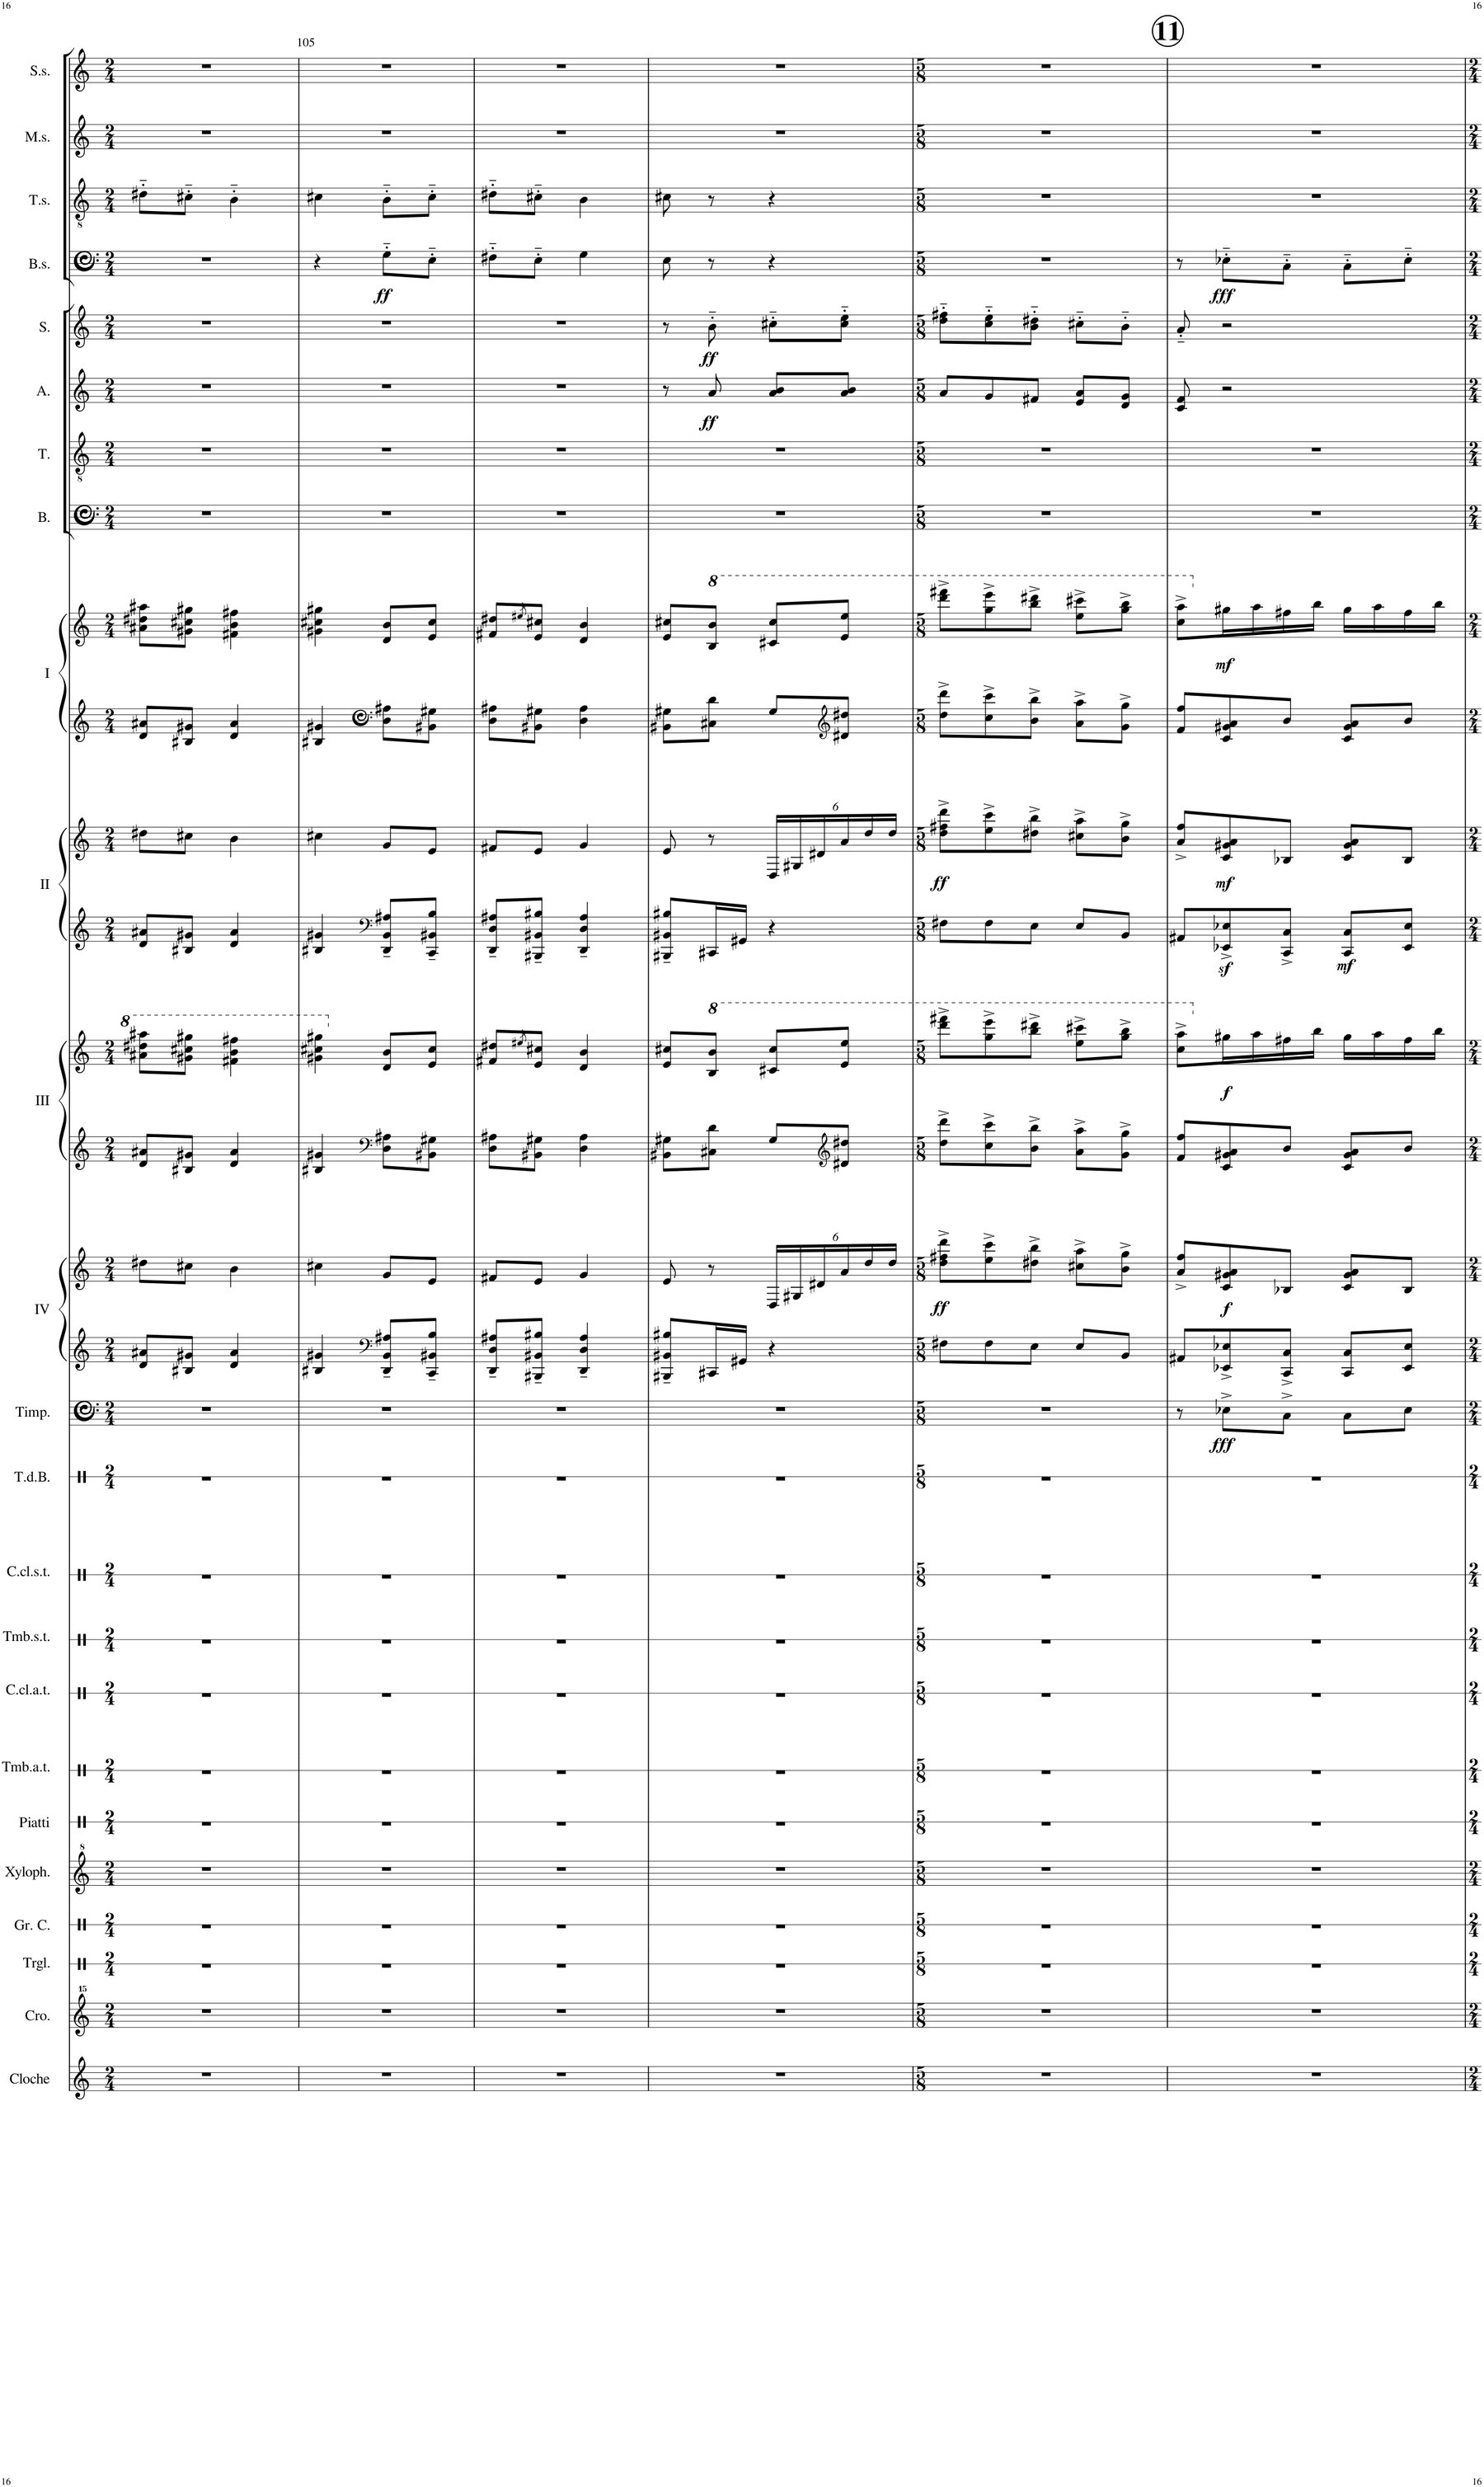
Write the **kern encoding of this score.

**kern	**kern	**kern	**kern	**kern	**kern	**kern	**kern	**kern	**kern	**kern	**kern	**dynam	**kern	**kern	**dynam	**kern	**kern	**dynam	**kern	**kern	**dynam	**kern	**kern	**dynam	**kern	**kern	**kern	**dynam	**kern	**dynam	**kern	**dynam	**kern	**kern	**kern
*part24	*part23	*part22	*part21	*part20	*part19	*part18	*part17	*part16	*part15	*part14	*part13	*part13	*part12	*part12	*part12	*part11	*part11	*part11	*part10	*part10	*part10	*part9	*part9	*part9	*part8	*part7	*part6	*part6	*part5	*part5	*part4	*part4	*part3	*part2	*part1
*staff28	*staff27	*staff26	*staff25	*staff24	*staff23	*staff22	*staff21	*staff20	*staff19	*staff18	*staff17	*staff17	*staff16	*staff15	*staff15/16	*staff14	*staff13	*staff13/14	*staff12	*staff11	*staff11/12	*staff10	*staff9	*staff9/10	*staff8	*staff7	*staff6	*staff6	*staff5	*staff5	*staff4	*staff4	*staff3	*staff2	*staff1
*I"Cloche	*I"Crotales	*I"Triangle	*I"Grosse Caisse	*I"Xylophone	*I"Piatti	*I"Tambour a Timbre	*I"Caisse Claire a Timbre	*I"Tambour sans Timbre	*I"Caisse Claire sans Timbre	*I"Tambour de Basque	*I"Timpani	*	*I"Piano IV	*	*	*I"Piano III	*	*	*I"Piano II	*	*	*I"Piano I	*	*	*I"Bass.	*I"Tenori	*I"Alto	*	*I"Soprano	*	*I"Bass Solo	*	*I"Tenor Solo	*I"Mezzo Soprano Solo	*I"Soprano Solo
*I'Cloche	*I'Cro.	*I'Trgl.	*I'Gr. C.	*I'Xyloph.	*I'Piatti	*I'Tmb.a.t.	*I'C.cl.a.t.	*I'Tmb.s.t.	*I'C.cl.s.t.	*I'T.d.B.	*I'Timp.	*	*I'IV	*	*	*I'III	*	*	*I'II	*	*	*I'I	*	*	*I'B.	*I'T.	*I'A.	*	*I'S.	*	*I'B.s.	*	*I'T.s.	*I'M.s.	*I'S.s.
!!LO:PB:g=z
*clefG2	*clefG^^2	*clefX	*clefX	*clefG^2	*clefX	*clefX	*clefX	*clefX	*clefX	*clefX	*clefF4	*	*clefG2	*clefG2	*	*clefG2	*clefG2	*	*clefG2	*clefG2	*	*clefG2	*clefG2	*	*clefF4	*clefGv2	*clefG2	*	*clefG2	*	*clefF4	*	*clefGv2	*clefG2	*clefG2
*	*	*	*	*	*	*	*	*	*	*	*	*	*	*	*	*	*	*	*	*	*	*	*	*	*ITrd12c21	*ITrd8c14	*ITrd5c9	*	*ITrd1c2	*	*	*	*ITrd7c12	*ITrd1c2	*
*k[]	*k[]	*k[]	*k[]	*k[]	*k[]	*k[]	*k[]	*k[]	*k[]	*k[]	*k[]	*	*k[]	*k[]	*	*k[]	*k[]	*	*k[]	*k[]	*	*k[]	*k[]	*	*k[]	*k[]	*k[]	*	*k[]	*	*k[]	*	*k[]	*k[]	*k[]
*M2/4	*M2/4	*M2/4	*M2/4	*M2/4	*M2/4	*M2/4	*M2/4	*M2/4	*M2/4	*M2/4	*M2/4	*	*M2/4	*M2/4	*	*M2/4	*M2/4	*	*M2/4	*M2/4	*	*M2/4	*M2/4	*	*M2/4	*M2/4	*M2/4	*	*M2/4	*	*M2/4	*	*M2/4	*M2/4	*M2/4
=104	=104	=104	=104	=104	=104	=104	=104	=104	=104	=104	=104	=104	=104	=104	=104	=104	=104	=104	=104	=104	=104	=104	=104	=104	=104	=104	=104	=104	=104	=104	=104	=104	=104	=104	=104
2r	2r	2r	2r	2r	2r	2r	2r	2r	2r	2r	2r	.	8d/ 8a#X/L	8dd#X\L	.	8d/ 8a#X/L	8aa#X\ 8ddd#X\ 8aaa#X\L	.	8d/ 8a#X/L	8dd#X\L	.	8d/ 8a#X/L	8a#X\ 8dd#X\ 8aa#X\L	.	2r	2r	2r	.	2r	.	2r	.	8d#X'~\L	2r	2r
.	.	.	.	.	.	.	.	.	.	.	.	.	8B#X/ 8g#X/J	8cc#X\J	.	8B#X/ 8g#X/J	8gg#X\ 8ccc#X\ 8ggg#X\J	.	8B#X/ 8g#X/J	8cc#X\J	.	8B#X/ 8g#X/J	8g#X\ 8cc#X\ 8gg#X\J	.	.	.	.	.	.	.	.	.	8c#X'~\J	.	.
.	.	.	.	.	.	.	.	.	.	.	.	.	4d/ 4a#/	4b\	.	4d/ 4a#/	4ff#X\ 4bb\ 4fff#X\	.	4d/ 4a#/	4b\	.	4d/ 4a#/	4f#X\ 4b\ 4ff#X\	.	.	.	.	.	.	.	.	.	4B'~\	.	.
=105	=105	=105	=105	=105	=105	=105	=105	=105	=105	=105	=105	=105	=105	=105	=105	=105	=105	=105	=105	=105	=105	=105	=105	=105	=105	=105	=105	=105	=105	=105	=105	=105	=105	=105	=105
2r	2r	2r	2r	2r	2r	2r	2r	2r	2r	2r	2r	.	4B#X/ 4g#X/	4cc#X\	.	4B#X/ 4g#X/	4gg#X\ 4ccc#X\ 4ggg#X\	.	4B#X/ 4g#X/	4cc#X\	.	4B#X/ 4g#X/	4g#X\ 4cc#X\ 4gg#X\	.	2r	2r	2r	.	2r	.	4r	.	4c#X\	2r	2r
*	*	*	*	*	*	*	*	*	*	*	*	*	*clefF4	*	*	*clefF4	*	*	*clefF4	*	*	*clefF4	*	*	*	*	*	*	*	*	*	*	*	*	*
!	!	!	!	!	!	!	!	!	!	!	!	!	!	!	!	!	!	!	!	!	!	!	!	!	!	!	!	!	!	!	!	!LO:DY:b	!	!	!
.	.	.	.	.	.	.	.	.	.	.	.	.	8DD/~ 8BB/~ 8A#X/~L	8g/L	.	8D\ 8A#X\L	8d/ 8b/L	.	8DD/~ 8BB/~ 8A#X/~L	8g/L	.	8D\ 8A#X\L	8d/ 8b/L	.	.	.	.	.	.	.	8G'~\L	ff	8B'~\L	.	.
.	.	.	.	.	.	.	.	.	.	.	.	.	8CC/~ 8BB#X/~ 8B#/~J	8e/J	.	8BB#X\ 8G#X\J	8e/ 8cc#/J	.	8CC/~ 8BB#X/~ 8B#/~J	8e/J	.	8BB#X\ 8G#X\J	8e/ 8cc#/J	.	.	.	.	.	.	.	8E'~\J	.	8c#'~\J	.	.
=106	=106	=106	=106	=106	=106	=106	=106	=106	=106	=106	=106	=106	=106	=106	=106	=106	=106	=106	=106	=106	=106	=106	=106	=106	=106	=106	=106	=106	=106	=106	=106	=106	=106	=106	=106
2r	2r	2r	2r	2r	2r	2r	2r	2r	2r	2r	2r	.	8DD/~ 8D/~ 8A#X/~L	8f#X/L	.	8D\ 8A#X\L	8f#X/ 8dd#X/L	.	8DD/~ 8D/~ 8A#X/~L	8f#X/L	.	8D\ 8A#X\L	8f#X/ 8dd#X/L	.	2r	2r	2r	.	2r	.	8F#X'~\L	.	8d#X'~\L	2r	2r
.	.	.	.	.	.	.	.	.	.	.	.	.	.	.	.	.	8qee#X/	.	.	.	.	.	8qee#X/	.	.	.	.	.	.	.	.	.	.	.	.
.	.	.	.	.	.	.	.	.	.	.	.	.	8BBB#X/~ 8BB#X/~ 8B#X/~J	8e/J	.	8BB#X\ 8G#X\J	8e/ 8cc#X/J	.	8BBB#X/~ 8BB#X/~ 8B#X/~J	8e/J	.	8BB#X\ 8G#X\J	8e/ 8cc#X/J	.	.	.	.	.	.	.	8E'~\J	.	8c#X'~\J	.	.
.	.	.	.	.	.	.	.	.	.	.	.	.	4DD/~ 4D/~ 4A#/~	4g/	.	4D\ 4A#\	4d/ 4b/	.	4DD/~ 4D/~ 4A#/~	4g/	.	4D\ 4A#\	4d/ 4b/	.	.	.	.	.	.	.	4G\	.	4B\	.	.
=107	=107	=107	=107	=107	=107	=107	=107	=107	=107	=107	=107	=107	=107	=107	=107	=107	=107	=107	=107	=107	=107	=107	=107	=107	=107	=107	=107	=107	=107	=107	=107	=107	=107	=107	=107
2r	2r	2r	2r	2r	2r	2r	2r	2r	2r	2r	2r	.	8BBB#X/~ 8BB#X/~ 8B#X/~L	8e/	.	8BB#X\ 8G#X\L	8e/ 8cc#X/L	.	8BBB#X/~ 8BB#X/~ 8B#X/~L	8e/	.	8BB#X\ 8G#X\L	8e/ 8cc#X/L	.	2r	2r	8r	.	8r	.	8E\	.	8c#X\	2r	2r
*	*	*	*	*	*	*	*	*	*	*	*	*	*	*	*	*	*8va	*	*	*	*	*	*	*	*	*	*	*	*	*	*	*	*	*	*
*	*	*	*	*	*	*	*	*	*	*	*	*	*	*	*	*	*	*	*	*	*	*	*8va	*	*	*	*	*	*	*	*	*	*	*	*
!	!	!	!	!	!	!	!	!	!	!	!	!	!	!	!	!	!	!	!	!	!	!	!	!	!	!	!	!LO:DY:b	!	!LO:DY:b	!	!	!	!	!
.	.	.	.	.	.	.	.	.	.	.	.	.	16CC#X/L	8r	.	8C#X\ 8d\J	8b/ 8bb/J	.	16CC#X/L	8r	.	8C#X\ 8d\J	8b/ 8bb/J	.	.	.	8a/	ff	8b'~\	ff	8r	.	8r	.	.
.	.	.	.	.	.	.	.	.	.	.	.	.	16GG#X/JJ	.	.	.	.	.	16GG#X/JJ	.	.	.	.	.	.	.	.	.	.	.	.	.	.	.	.
*	*	*	*	*	*	*	*	*	*	*	*	*	*	*Xbrackettup	*	*	*	*	*	*Xbrackettup	*	*	*	*	*	*	*	*	*	*	*	*	*	*	*
.	.	.	.	.	.	.	.	.	.	.	.	.	4r	24D/LL	.	8G#/L	8cc#X/ 8ccc#/L	.	4r	24D/LL	.	8G#/L	8cc#X/ 8ccc#/L	.	.	.	8a/ 8b/L	.	8cc#X'~\L	.	4r	.	4r	.	.
.	.	.	.	.	.	.	.	.	.	.	.	.	.	24G#X/	.	.	.	.	.	24G#X/	.	.	.	.	.	.	.	.	.	.	.	.	.	.	.
.	.	.	.	.	.	.	.	.	.	.	.	.	.	24d#X/	.	.	.	.	.	24d#X/	.	.	.	.	.	.	.	.	.	.	.	.	.	.	.
*	*	*	*	*	*	*	*	*	*	*	*	*	*	*	*	*clefG2	*	*	*	*	*	*clefG2	*	*	*	*	*	*	*	*	*	*	*	*	*
.	.	.	.	.	.	.	.	.	.	.	.	.	.	24a/	.	8d#X/ 8dd#X/J	8ee/ 8eee/J	.	.	24a/	.	8d#X/ 8dd#X/J	8ee/ 8eee/J	.	.	.	8a/ 8b/J	.	8cc#\'~ 8ee\'~J	.	.	.	.	.	.
.	.	.	.	.	.	.	.	.	.	.	.	.	.	24dd/	.	.	.	.	.	24dd/	.	.	.	.	.	.	.	.	.	.	.	.	.	.	.
.	.	.	.	.	.	.	.	.	.	.	.	.	.	24dd/JJ	.	.	.	.	.	24dd/JJ	.	.	.	.	.	.	.	.	.	.	.	.	.	.	.
=108	=108	=108	=108	=108	=108	=108	=108	=108	=108	=108	=108	=108	=108	=108	=108	=108	=108	=108	=108	=108	=108	=108	=108	=108	=108	=108	=108	=108	=108	=108	=108	=108	=108	=108	=108
*M5/8	*M5/8	*M5/8	*M5/8	*M5/8	*M5/8	*M5/8	*M5/8	*M5/8	*M5/8	*M5/8	*M5/8	*	*M5/8	*M5/8	*	*M5/8	*M5/8	*	*M5/8	*M5/8	*	*M5/8	*M5/8	*	*M5/8	*M5/8	*M5/8	*	*M5/8	*	*M5/8	*	*M5/8	*M5/8	*M5/8
!	!	!	!	!	!	!	!	!	!	!	!	!	!	!	!LO:DY:b	!	!	!	!	!	!LO:DY:b	!	!	!	!	!	!	!	!	!	!	!	!	!	!
8%5r	8%5r	8%5r	8%5r	8%5r	8%5r	8%5r	8%5r	8%5r	8%5r	8%5r	8%5r	.	8F#X\L	8dd\^ 8ff#X\^ 8ddd\^L	ff	8dd\^ 8ddd\^L	8dddd\^ 8ffff#X\^L	.	8F#X\L	8dd\^ 8ff#X\^ 8ddd\^L	ff	8dd\^ 8ddd\^L	8dddd\^ 8ffff#X\^L	.	8%5r	8%5r	8a/L	.	8dd\'~ 8ff#X\'~L	.	8%5r	.	8%5r	8%5r	8%5r
.	.	.	.	.	.	.	.	.	.	.	.	.	8F#\	8ee\^ 8ccc\^	.	8cc\^ 8ccc\^	8ggg\^ 8eeee\^	.	8F#\	8ee\^ 8ccc\^	.	8cc\^ 8ccc\^	8ggg\^ 8eeee\^	.	.	.	8g/	.	8cc\'~ 8ee\'~	.	.	.	.	.	.
.	.	.	.	.	.	.	.	.	.	.	.	.	8E\J	8dd#X\^ 8bb\^J	.	8b\^ 8bb\^J	8bbb\^ 8dddd#X\^J	.	8E\J	8dd#X\^ 8bb\^J	.	8b\^ 8bb\^J	8bbb\^ 8dddd#X\^J	.	.	.	8f#X/J	.	8b\'~ 8dd#X\'~J	.	.	.	.	.	.
.	.	.	.	.	.	.	.	.	.	.	.	.	8E/L	8cc#X\^ 8aa\^L	.	8a\^ 8aa\^L	8eee\^ 8cccc#X\^L	.	8E/L	8cc#X\^ 8aa\^L	.	8a\^ 8aa\^L	8eee\^ 8cccc#X\^L	.	.	.	8e/ 8a/L	.	8cc#X'~\L	.	.	.	.	.	.
.	.	.	.	.	.	.	.	.	.	.	.	.	8BB/J	8b\^ 8gg\^J	.	8g\^ 8gg\^J	8ggg\^ 8bbb\^J	.	8BB/J	8b\^ 8gg\^J	.	8g\^ 8gg\^J	8ggg\^ 8bbb\^J	.	.	.	8d/ 8g/J	.	8b'~\J	.	.	.	.	.	.
!!LO:REH:place=s1:a:B:cj:enc=circle:fs=22:t=11
=109	=109	=109	=109	=109	=109	=109	=109	=109	=109	=109	=109	=109	=109	=109	=109	=109	=109	=109	=109	=109	=109	=109	=109	=109	=109	=109	=109	=109	=109	=109	=109	=109	=109	=109	=109
8%5r	8%5r	8%5r	8%5r	8%5r	8%5r	8%5r	8%5r	8%5r	8%5r	8%5r	8r	.	8AA#X/L	8a/^ 8ff/^L	.	8f/ 8ff/L	8ccc\^ 8aaa\^L	.	8AA#X/L	8a/^ 8ff/^L	.	8f/ 8ff/L	8ccc\^ 8aaa\^L	.	8%5r	8%5r	8c/ 8f/	.	8a'~/	.	8r	.	8%5r	8%5r	8%5r
*	*	*	*	*	*	*	*	*	*	*	*	*	*	*	*	*	*X8va	*	*	*	*	*	*	*	*	*	*	*	*	*	*	*	*	*	*
*	*	*	*	*	*	*	*	*	*	*	*	*	*	*	*	*	*	*	*	*	*	*	*X8va	*	*	*	*	*	*	*	*	*	*	*	*
!	!	!	!	!	!	!	!	!	!	!	!	!LO:DY:b	!	!	!LO:DY:b	!	!	!LO:DY:b	!	!	!LO:DY:b	!	!	!LO:DY:b	!	!	!	!	!	!	!	!LO:DY:b	!	!	!
.	.	.	.	.	.	.	.	.	.	.	8E-X^\L	fff	8EE-X/^ 8E-X/^	8c/ 8g#X/ 8a/	f	8c/ 8g#X/ 8a/	16gg#X\L	f	8EE-X/z<^ 8E-X/z<^	8c/ 8g#X/ 8a/	mf	8c/ 8g#X/ 8a/	16gg#X\L	mf	.	.	2r	.	2r	.	8E-X'~\L	fff	.	.	.
.	.	.	.	.	.	.	.	.	.	.	.	.	.	.	.	.	16aa\	.	.	.	.	.	16aa\	.	.	.	.	.	.	.	.	.	.	.	.
.	.	.	.	.	.	.	.	.	.	.	8C^\J	.	8CC/^ 8C/^J	8B-X/J	.	8b/J	16ff#X\	.	8CC/^ 8C/^J	8B-X/J	.	8b/J	16ff#X\	.	.	.	.	.	.	.	8C'~\J	.	.	.	.
.	.	.	.	.	.	.	.	.	.	.	.	.	.	.	.	.	16bb\JJ	.	.	.	.	.	16bb\JJ	.	.	.	.	.	.	.	.	.	.	.	.
!	!	!	!	!	!	!	!	!	!	!	!	!	!	!	!	!	!	!	!	!	!LO:DY:b=2	!	!	!	!	!	!	!	!	!	!	!	!	!	!
.	.	.	.	.	.	.	.	.	.	.	8C\L	.	8CC/ 8C/L	8c/ 8g#/ 8a/L	.	8c/ 8g#/ 8a/L	16gg#\LL	.	8CC/ 8C/L	8c/ 8g#/ 8a/L	mf	8c/ 8g#/ 8a/L	16gg#\LL	.	.	.	.	.	.	.	8C'~\L	.	.	.	.
.	.	.	.	.	.	.	.	.	.	.	.	.	.	.	.	.	16aa\	.	.	.	.	.	16aa\	.	.	.	.	.	.	.	.	.	.	.	.
.	.	.	.	.	.	.	.	.	.	.	8E-\J	.	8EE-/ 8E-/J	8B-/J	.	8b/J	16ff#\	.	8EE-/ 8E-/J	8B-/J	.	8b/J	16ff#\	.	.	.	.	.	.	.	8E-'~\J	.	.	.	.
.	.	.	.	.	.	.	.	.	.	.	.	.	.	.	.	.	16bb\JJ	.	.	.	.	.	16bb\JJ	.	.	.	.	.	.	.	.	.	.	.	.
=	=	=	=	=	=	=	=	=	=	=	=	=	=	=	=	=	=	=	=	=	=	=	=	=	=	=	=	=	=	=	=	=	=	=	=
*-	*-	*-	*-	*-	*-	*-	*-	*-	*-	*-	*-	*-	*-	*-	*-	*-	*-	*-	*-	*-	*-	*-	*-	*-	*-	*-	*-	*-	*-	*-	*-	*-	*-	*-	*-
